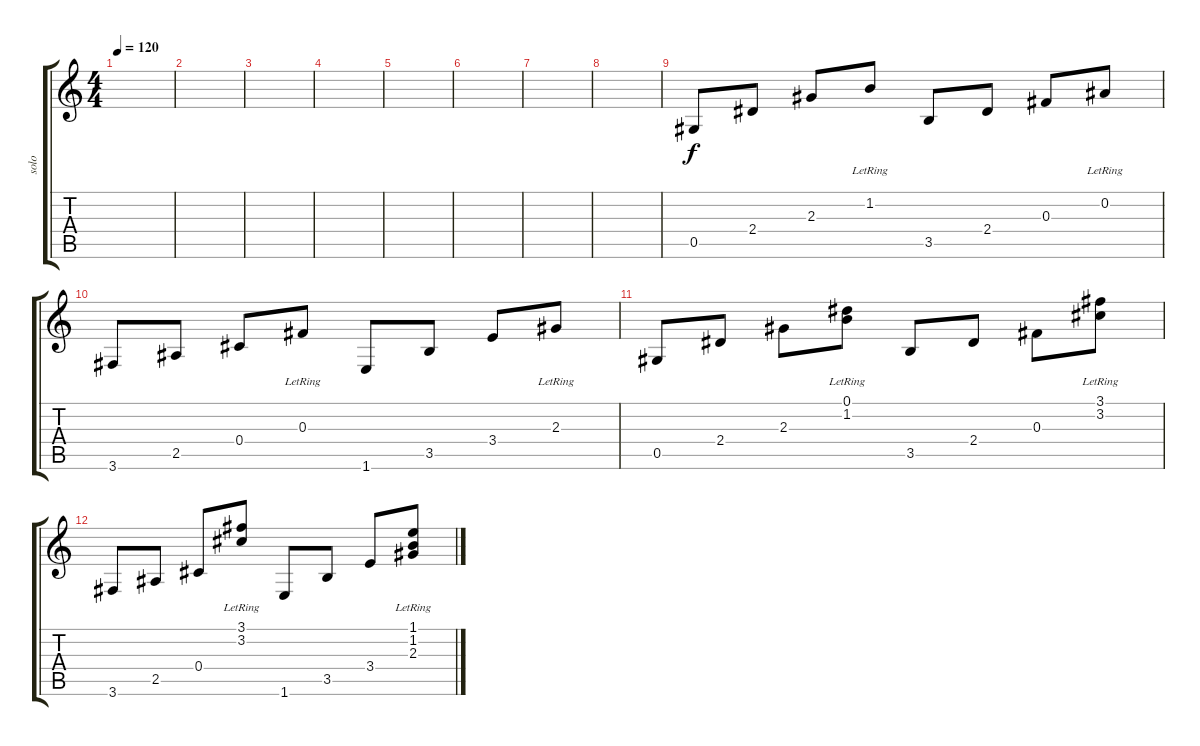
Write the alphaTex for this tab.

\track ("solo" "solo") {instrument distortionguitar}
\staff {score tabs}
\tuning (Eb4 Bb3 Gb3 Db3 Ab2 Eb2) {hide}
\ts (4 4)
\tempo 120
\clef g2
\ks c
|
|
|
|
|
|
|
|
0.5.8{dy f} 2.4.8 2.3.8 1.2{lr}.8 3.5.8 2.4.8 0.3.8 0.2{lr}.8 |
3.6.8 2.5.8 0.4.8 0.3{lr}.8 1.6.8 3.5.8 3.4.8 2.3{lr}.8 |
0.5.8 2.4.8 2.3.8 (0.1{lr} 1.2{lr}).8 3.5.8 2.4.8 0.3.8 (3.1{lr} 3.2{lr}).8 |
3.6.8 2.5.8 0.4.8 (3.1{lr} 3.2{lr}).8 1.6.8 3.5.8 3.4.8 (1.1{lr} 1.2{lr} 2.3{lr}).8
